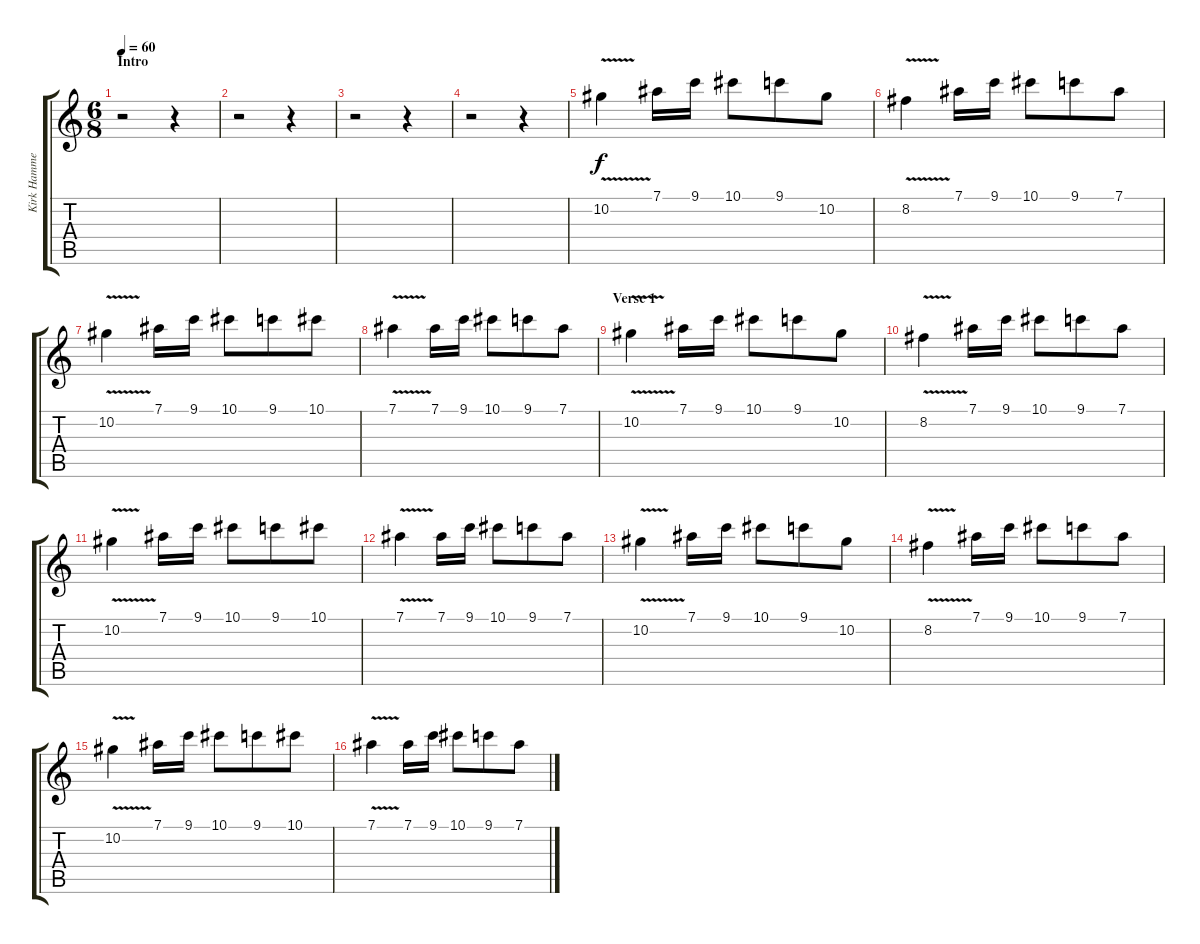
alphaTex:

\track ("Kirk Hammett Solo" "Kirk Hamme") {instrument overdrivenguitar}
\staff {score tabs}
\tuning (Eb4 Bb3 Gb3 Db3 Ab2 Eb2) {hide}
\ts (6 8)
\section ("" "Intro")
\tempo 60
\clef g2
\ks c
r.2{dy f instrument overdrivenguitar} r.4 |
r.2 r.4 |
r.2 r.4 |
r.2 r.4 |
10.2{v}.4{volume 13 balance 6 instrument fiddle} 7.1.16 9.1.16 10.1.8 9.1.8 10.2.8 |
8.2{v}.4 7.1.16 9.1.16 10.1.8 9.1.8 7.1.8 |
10.2{v}.4 7.1.16 9.1.16 10.1.8 9.1.8 10.1.8 |
7.1{v}.4 7.1.16 9.1.16 10.1.8 9.1.8 7.1.8 |
\section ("" "Verse 1")
10.2{v}.4 7.1.16 9.1.16 10.1.8 9.1.8 10.2.8 |
8.2{v}.4 7.1.16 9.1.16 10.1.8 9.1.8 7.1.8 |
10.2{v}.4 7.1.16 9.1.16 10.1.8 9.1.8 10.1.8 |
7.1{v}.4 7.1.16 9.1.16 10.1.8 9.1.8 7.1.8 |
10.2{v}.4 7.1.16 9.1.16 10.1.8 9.1.8 10.2.8 |
8.2{v}.4 7.1.16 9.1.16 10.1.8 9.1.8 7.1.8 |
10.2{v}.4 7.1.16 9.1.16 10.1.8 9.1.8 10.1.8 |
7.1{v}.4 7.1.16 9.1.16 10.1.8 9.1.8 7.1.8
